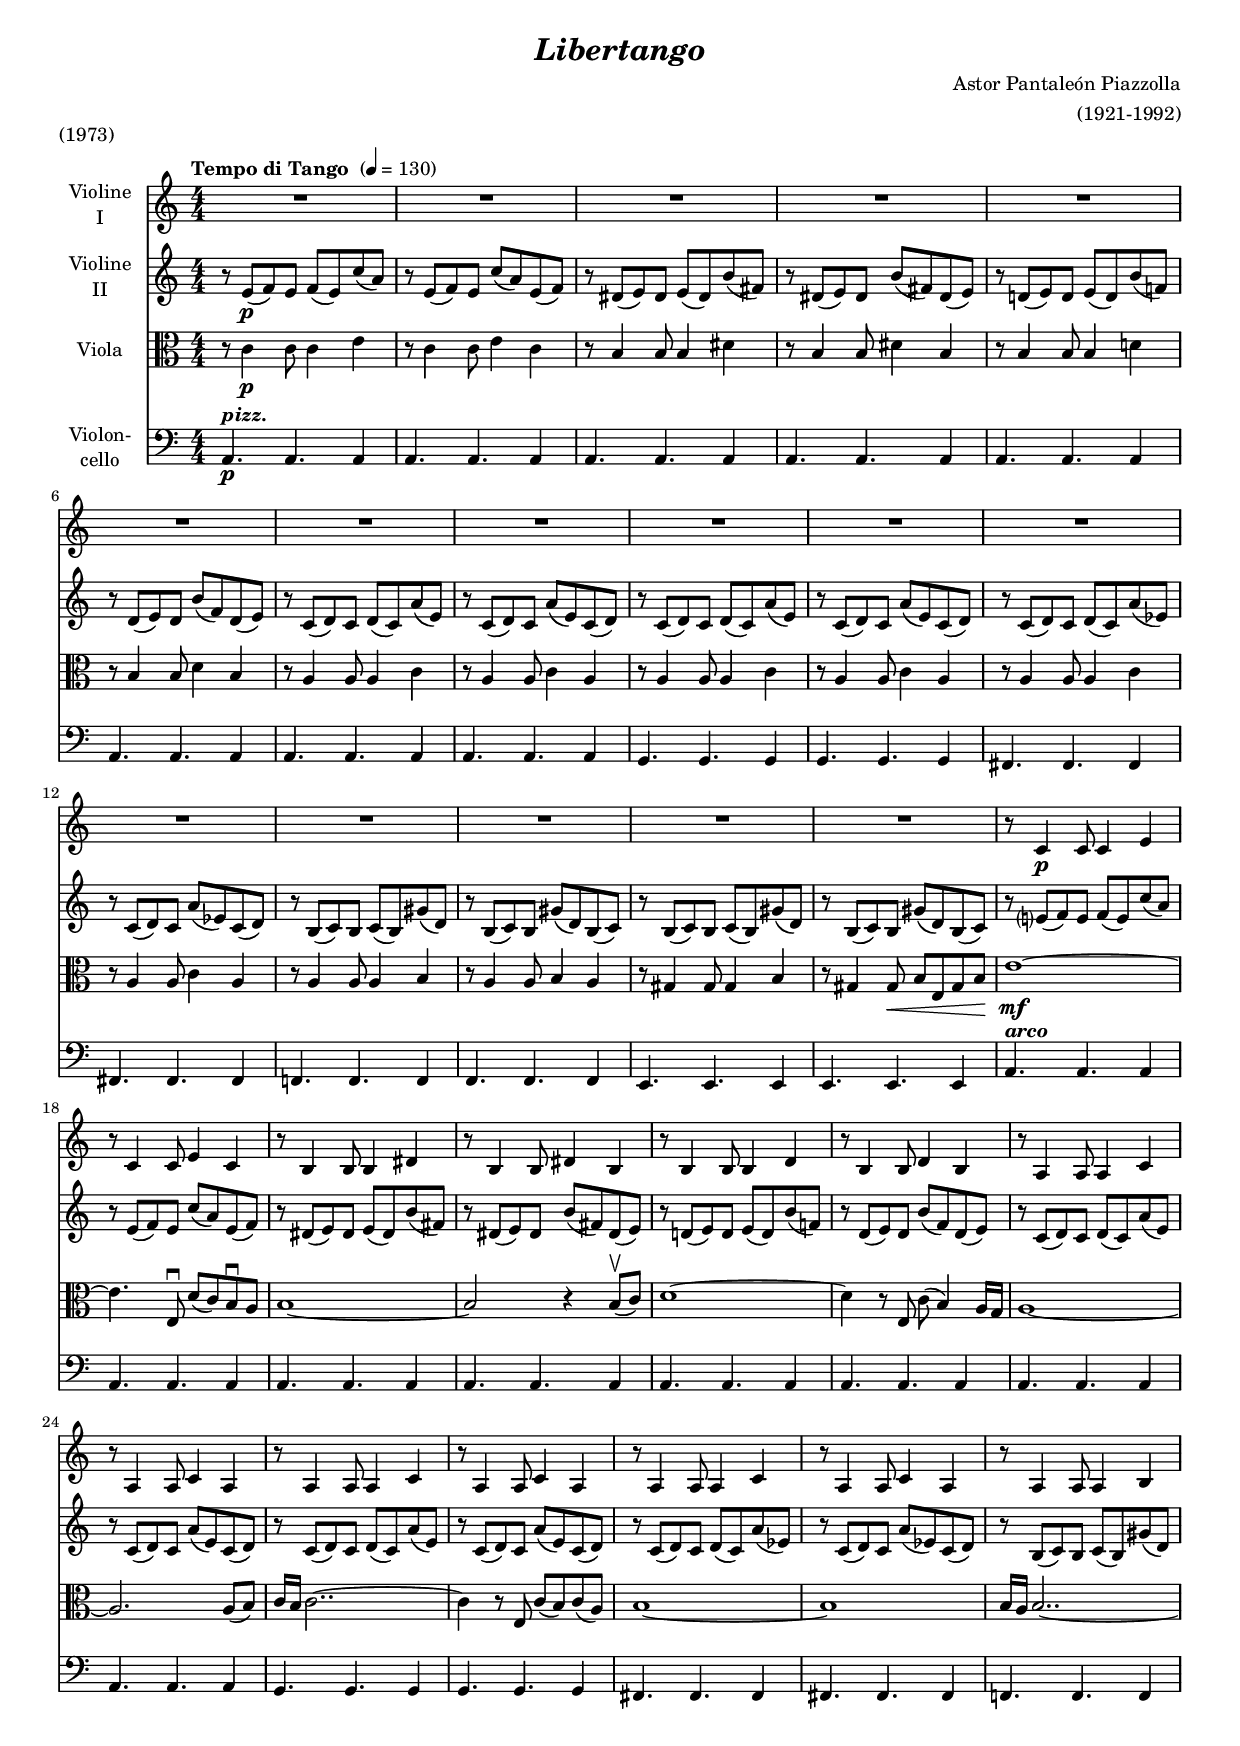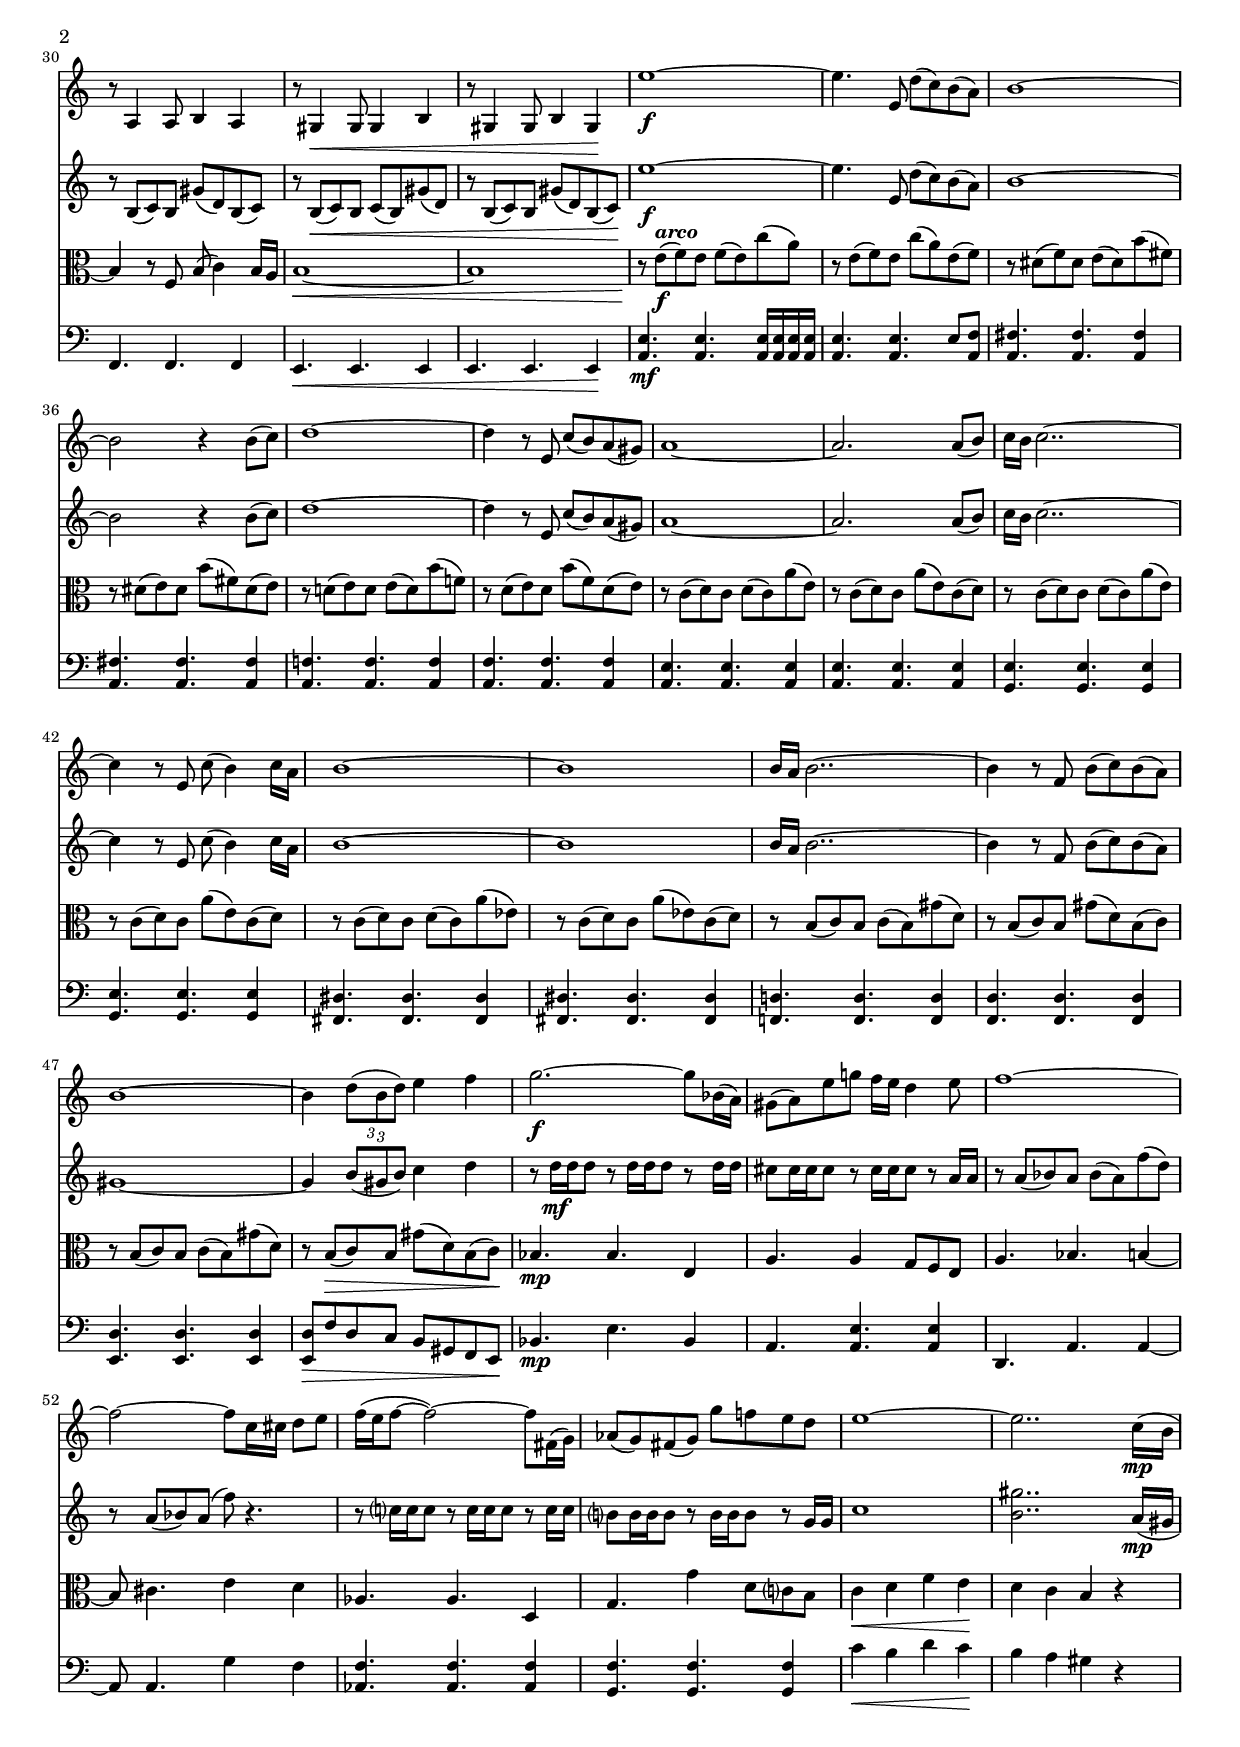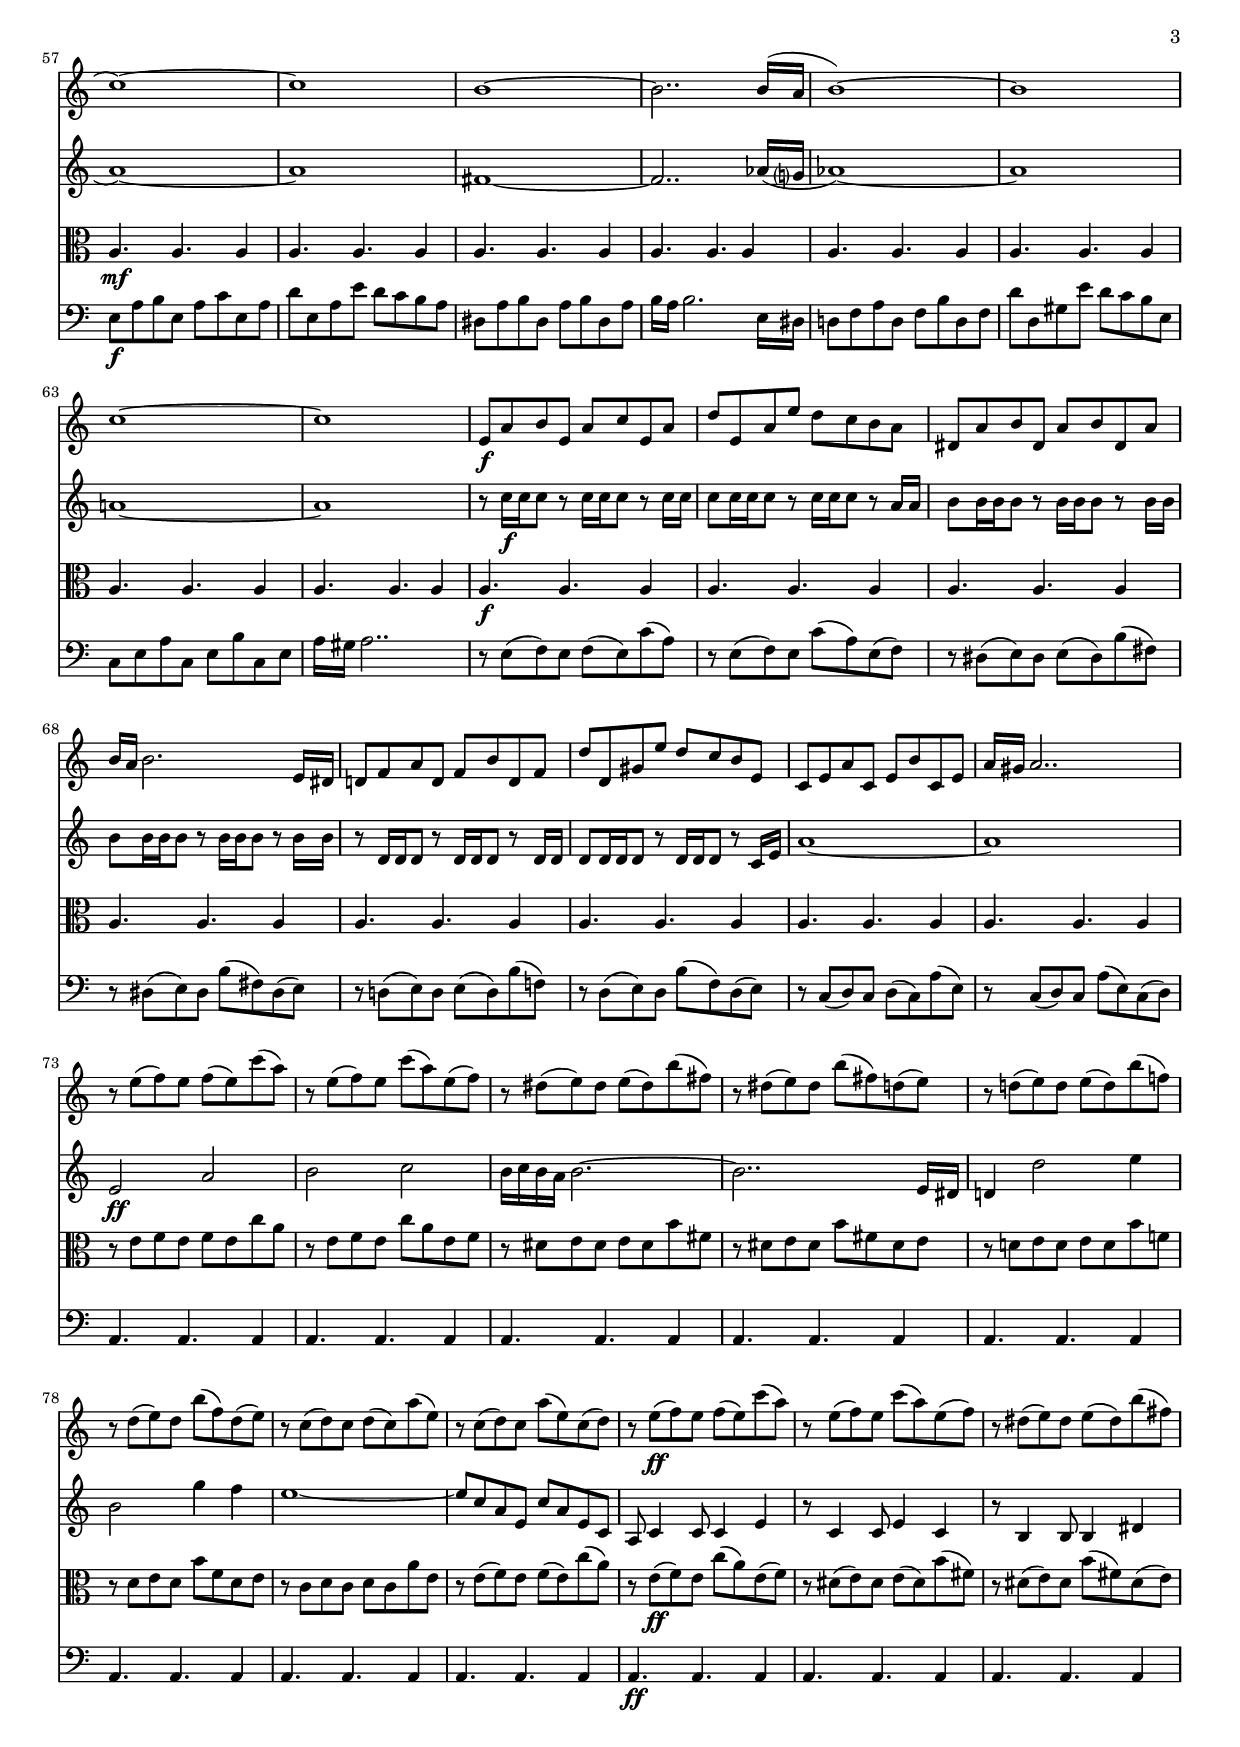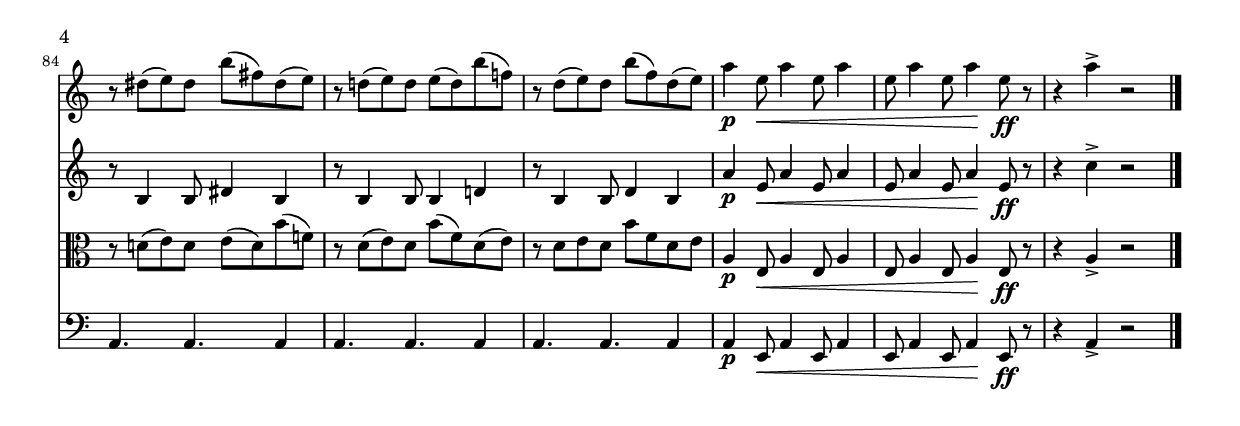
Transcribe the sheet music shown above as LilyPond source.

\version "2.14.2"
\include "deutsch.ly"

#(set-global-staff-size 16.7)

\header {
  title     = \markup \bold \italic "Libertango"
  composer  = "Astor Pantaleón Piazzolla"
  arranger  = "(1921-1992)"
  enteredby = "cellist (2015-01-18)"
  piece     = "(1973)"
}

voiceconsts = {
  \key c \major
  \time 4/4
  \tempo "Tempo di Tango " 4=130
  \numericTimeSignature
  \compressFullBarRests
  \set tupletSpannerDuration = #(ly:make-moment 1 4)
}

mifl= "oboe"
mist = "string ensemble 1"
miac = "concertina"
miva = "pizzicato strings"
%miba = "bassoon"
%miba = "drawbar organ"
miba = "acoustic guitar (steel)"

arco = \markup \bold \italic "arco"
pizz = \markup \bold \italic "pizz."

va = \relative c' {
  \voiceconsts

  R1*16
  r8 c4\p c8 c4 e
  r8 c4 c8 e4 c
  r8 h4 h8 h4 dis
  r8 h4 h8 dis4 h

  r8 h4 h8 h4 d
  r8 h4 h8 d4 h
  r8 a4 a8 a4 c
  r8 a4 a8 c4 a

  r8 a4 a8 a4 c
  r8 a4 a8 c4 a
  r8 a4 a8 a4 c
  r8 a4 a8 c4 a

  r8 a4 a8 a4 h
  r8 a4 a8 h4 a
  r8 gis4\< gis8 gis4 h
  r8 gis4 gis8 h4 gis\!

  e''1~\f
  e4. e,8 d'( c) h( a)
  h1~
  h2 r4 h8( c)

  d1~
  d4 r8 e, c'( h) a( gis)
  a1~
  a2. a8 (h)

  c16 h c2..~
  c4 r8 e, c'( h4) c16 a
  h1~
  h

  h16 a h2..~
  h4 r8 f h( c) h( a)
  h1~
  h4 \times 2/3 { d8( h d) } e4 f

  g2.~\f g8 b,16( a)
  gis8( a) e' g! f16 e d4 e8
  f1~

  f2~ f8 c16 cis d8 e
  f16( e f8~ f2)~ f8 fis,16( g)
  as8( g) fis( g) g' f! e d
  e1~

  e2.. c16(\mp h
  c1)~
  c
  h~
  h2.. h16( a

  h1)~
  h
  c~
  c

  e,8\f a h e, a c e, a
  d e, a e' d c h a
  dis, a' h dis, a' h dis, a'

  h16 a h2. e,16 dis
  d!8 f a d, f h d, f
  d' d, gis e' d c h e,

  c e a c, e h' c, e
  a16 gis a2..
  r8 e'( f) e f( e) c'( a)
  r e( f) e c'( a) e( f)

  r dis( e) dis e( dis) h'( fis)
  r dis( e) dis h'( fis) d( e)
  r d!( e) d e( d) h'( f!)
  r d( e) d h'( f) d( e)

  r c( d) c d( c) a'( e)
  r c( d) c a'( e) c( d)
  r e(\ff f) e f( e) c'( a)
  r e( f) e c'( a) e( f)

  r dis( e) dis e( dis) h'( fis)
  r dis( e) dis h'( fis) dis( e)
  r d!( e) d e( d) h'( f!)
  r d( e) d h'( f) d( e)

  a4\p e8\< a4 e8 a4
  e8 a4 e8 a4\! e8\ff r
  r4 a-> r2 \bar "|."
}

vb = \relative c' {
  \voiceconsts

  r8 e(\p f) e f( e) c'( a)
  r e( f) e c'( a) e( f)
  r dis( e) dis e( dis) h'( fis)
  r dis( e) dis h'( fis) dis( e)

  r d!( e) d e( d) h'( f!)
  r d( e) d h'( f) d( e)
  r c( d) c d( c) a'( e)
  r c( d) c a'( e) c( d)

  r c( d) c d( c) a'( e)
  r c( d) c a'( e) c( d)
  r c( d) c d( c) a'( es)
  r c( d) c a'( es) c( d)

  r h( c) h c( h) gis'( d)
  r h( c) h gis'( d) h( c)
  r h( c) h c( h) gis'( d)
  r h( c) h gis'( d) h( c)

  r e?( f) e f( e) c'( a)
  r e( f) e c'( a) e( f)
  r dis( e) dis e( dis) h'( fis)
  r dis( e) dis h'( fis) dis( e)

  r d!( e) d e( d) h'( f!)
  r d( e) d h'( f) d( e)
  r c( d) c d( c) a'( e)
  r c( d) c a'( e) c( d)
  r c( d) c d( c) a'( e)
  r c( d) c a'( e) c( d)
  r c( d) c d( c) a'( es)
  r c( d) c a'( es) c( d)

  r h( c) h c( h) gis'( d)
  r h( c) h gis'( d) h( c)
  r h(\< c) h c( h) gis'( d)
  r h( c) h gis'( d) h( c)\!

  e'1~\f
  e4. e,8 d'( c) h( a)
  h1~
  h2 r4 h8( c)

  d1~
  d4 r8 e, c'( h) a( gis)
  a1~
  a2. a8 (h)

  c16 h c2..~
  c4 r8 e, c'( h4) c16 a
  h1~
  h

  h16 a h2..~
  h4 r8 f h( c) h( a)
  gis1~
  gis4 \times 2/3 { h8( gis h) } c4 d

  r8 d16[\mf d d8] r d16 d d8 r d16 d
  cis8[ cis16 cis cis8] r cis16 cis cis8 r a16 a
  r8 a( b) a b( a) f'( d)

  r a( b) a( f') r4.
  r8 c?16[ c c8] r c16 c c8 r c16 c
  h?8[ h16 h h8] r h16 h h8 r g16 g
  c1

  <h gis'>2.. a16(\mp gis
  a1)~
  a
  fis~
  fis2.. as16( g?

  as1)~
  as
  a!~
  a

  r8 c16[\f c c8] r c16 c c8 r c16 c
  c8[ c16 c c8] r c16 c c8 r a16 a
  h8[ h16 h h8] r h16 h h8 r h16 h

  h8[ h16 h h8] r h16 h h8 r h16 h
  r8 d,16[ d d8] r d16 d d8 r d16 d
  d8[ d16 d d8] r d16 d d8 r c16 e

  a1~
  a
  e2\ff a
  h c

  h16 c h a h2.~
  h2.. e,16 dis
  d!4 d'2 e4
  h2 g'4 f

  e1~
  e8 c a e c' a e c
  a c4 c8 c4 e
  r8 c4 c8 e4 c

  r8 h4 h8 h4 dis
  r8 h4 h8 dis4 h
  r8 h4 h8 h4 d!
  r8 h4 h8 d4 h

  a'\p e8\< a4 e8 a4
  e8 a4 e8 a4\! e8\ff r
  r4 c'-> r2 \bar "|."
}

vc = \relative c' {
  \voiceconsts
  \clef "alto"

  r8 c4\p c8 c4 e
  r8 c4 c8 e4 c
  r8 h4 h8 h4 dis
  r8 h4 h8 dis4 h

  r8 h4 h8 h4 d!
  r8 h4 h8 d4 h
  r8 a4 a8 a4 c
  r8 a4 a8 c4 a

  r8 a4 a8 a4 c
  r8 a4 a8 c4 a
  r8 a4 a8 a4 c
  r8 a4 a8 c4 a

  r8 a4 a8 a4 h
  r8 a4 a8 h4 a
  r8 gis4 gis8 gis4 h
  r8 gis4 gis8\< h e, gis h\!

  e1~\mf
  e4. e,8\downbow d'( c) h\downbow a
  h1~
  h2 r4 h8(\upbow c)

  d1~
  d4 r8 e, c'( h4) a16 g
  a1~
  a2. a8( h)

  c16 h c2..~
  c4 r8 e, c'( h) c( a)
  h1~
  h

  h16 a h2..~
  h4 r8 f h( c4) h16 a
  h1~\<
  h

  r8\! e(\f^\arco f) e f( e) c'( a)
  r e( f) e c'( a) e( f)
  r dis( f) dis e( dis) h'( fis)
  r dis( e) dis h'( fis) dis( e)

  r d!( e) d e( d) h'( f!)
  r d( e) d h'( f) d( e)
  r c( d) c d( c) a'( e)
  r c( d) c a'( e) c( d)

  r c( d) c d( c) a'( e)
  r c( d) c a'( e) c( d)
  r c( d) c d( c) a'( es)
  r c( d) c a'( es) c( d)

  r h( c) h c( h) gis'( d)
  r h( c) h gis'( d) h( c)
  r h( c) h c( h) gis'( d)
  r h(\> c) h gis'( d) h( c)\!

  b4.\mp b e,4
  a4. a4 g8 f e
  a4. b h4~

  h8 cis4. e4 d
  as4. as d,4
  g4. g'4 d8 c? h
  c4\< d f e\!

  d c h r
  a4.\mf a a4
  a4. a a4
  a4. a a4
  a4. a a4

  a4. a a4
  a4. a a4
  a4. a a4
  a4. a a4

  a4.\f a a4
  a4. a a4
  a4. a a4

  a4. a a4
  a4. a a4
  a4. a a4

  a4. a a4
  a4. a a4
  r8 e' f e f e c' a
  r e f e c' a e f

  r dis e dis e dis h' fis
  r dis e dis h' fis dis e
  r d! e d e d h' f!
  r d e d h' f d e

  r c d c d c a' e
  r e( f) e f( e) c'( a)
  r e(\ff f) e c'( a) e( f)
  r dis( e) dis e( dis) h'( fis)

  r dis( e) dis h'( fis) dis( e)
  r d!( e) d e( d) h'( f!)
  r d( e) d h'( f) d( e)
  r d e d h' f d e

  a,4\p e8\< a4 e8 a4
  e8 a4 e8 a4\! e8\ff r
  r4 a-> r2 \bar "|."
}

vd = \relative c {
  \voiceconsts
  \clef "bass"

  a4.\p^\pizz a a4
  a4. a a4
  a4. a a4
  a4. a a4

  a4. a a4
  a4. a a4
  a4. a a4
  a4. a a4

  g4. g g4
  g4. g g4
  fis4. fis fis4
  fis4. fis fis4

  f!4. f f4
  f4. f f4
  e4. e e4
  e4. e e4

  a4.^\arco a a4
  a4. a a4
  a4. a a4
  a4. a a4

  a4. a a4
  a4. a a4
  a4. a a4
  a4. a a4

  g4. g g4
  g4. g g4
  fis4. fis fis4
  fis4. fis fis4

  f!4. f f4
  f4. f f4
  e4.\< e e4
  e4. e e4\!

  <a e'>4.\mf <a e'> <a e'>16 <a e'> <a e'> <a e'>
  <a e'>4. <a e'> e'8 <a, f'>
  <a fis'>4. <a fis'> <a fis'>4
  <a fis'>4. <a fis'> <a fis'>4

  <a f'!>4. <a f'> <a f'>4
  <a f'>4. <a f'> <a f'>4
  <a e'>4. <a e'> <a e'>4
  <a e'>4. <a e'> <a e'>4

  <g e'>4. <g e'> <g e'>4
  <g e'>4. <g e'> <g e'>4
  <fis dis'>4. <fis dis'> <fis dis'>4
  <fis dis'>4. <fis dis'> <fis dis'>4

  <f! d'!>4. <f d'> <f d'>4
  <f d'>4. <f d'> <f d'>4
  <e d'>4. <e d'> <e d'>4
  <e d'>8\> f' d c h gis f e\!

  b'4.\mp e b4
  a4. <a e'> <a e'>4
  d,4. a' a4~

  a8 a4. g'4 f
  <as, f'>4. <as f'> <as f'>4
  <g f'>4. <g f'> <g f'>4
  c'\< h d c\!

  h a gis r
  e8\f a h e, a c e, a
  d e, a e' d c h a
  dis, a' h dis, a'h dis, a'
  h16 a h2. e,16 dis

  d!8 f a d, f h d, f
  d' d, gis e' d c h e,
  c e a c, e h' c, e
  a16 gis a2..

  r8 e( f) e f( e) c'( a)
  r e( f) e c'( a) e( f)
  r dis( e) dis e( dis) h'( fis)

  r dis( e) dis h'( fis) dis( e)
  r d!( e) d e( d) h'( f!)
  r d( e) d h'( f) d( e)

  r c( d) c d( c) a'( e)
  r c( d) c a'( e) c( d)
  a4. a a4
  a4. a a4

  a4. a a4
  a4. a a4
  a4. a a4
  a4. a a4

  a4. a a4
  a4. a a4
  a4.\ff a a4
  a4. a a4

  a4. a a4
  a4. a a4
  a4. a a4
  a4. a a4

  a4\p e8\< a4 e8 a4
  e8 a4 e8 a4\! e8\ff r
  r4 a-> r2 \bar "|."
}


music = <<
      \new Staff {
        \set Staff.midiInstrument = \miac
        \set Staff.instrumentName = \markup \center-column { "Violine" "I" }
        \transpose c c { \va }
      }

      \new Staff {
        \set Staff.midiInstrument = \miac
        \set Staff.instrumentName = \markup \center-column { "Violine" "II" }
        \transpose c c { \vb }
      }

      \new Staff {
        \set Staff.midiInstrument = \miac
        \set Staff.instrumentName = \markup \center-column { "Viola" }
        \transpose c c { \vc }
      }

      \new Staff {
        \set Staff.midiInstrument = \miba
        \set Staff.instrumentName = \markup \center-column { "Violon-" "cello" }
        \transpose c c { \vd }
      }
>>

\book {
  \score {
   \music
    \layout {}
  }

  \score {
    \unfoldRepeats \music

    \midi {
      \context {
        \Score
      }
    }
  }
}
